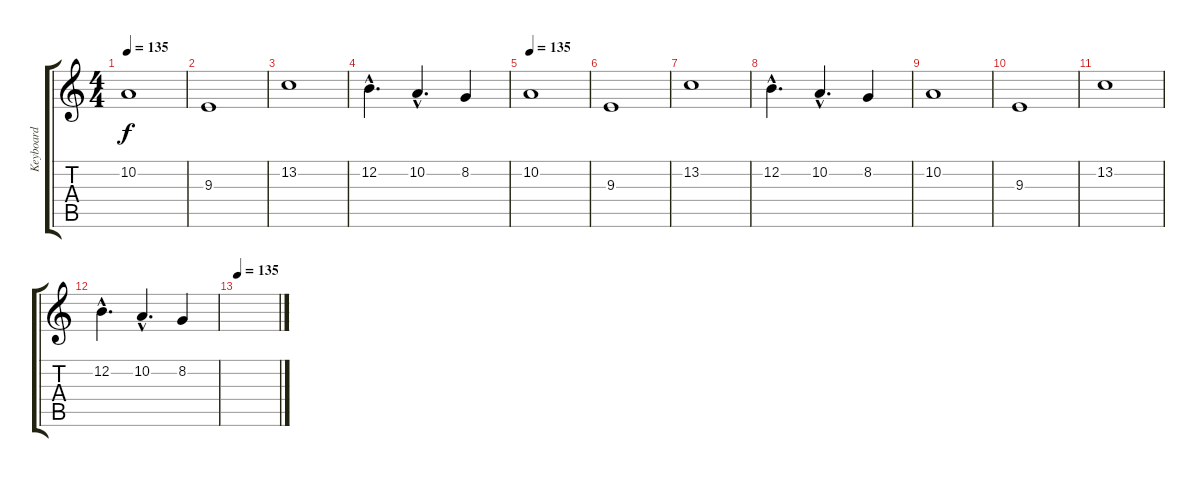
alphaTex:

\track ("Keyboard" "Keyboard") {instrument brasssection}
\staff {score tabs}
\tuning (E4 B3 G3 D3 A2 E2) {hide}
\ts (4 4)
\tempo 135
\clef g2
\ks c
10.2.1{dy f volume 11 instrument stringensemble1} |
9.3.1 |
13.2.1 |
12.2{hac}.4{d} 10.2{hac}.4{d} 8.2.4 |
\tempo 135
10.2.1{volume 11 instrument stringensemble1} |
9.3.1 |
13.2.1 |
12.2{hac}.4{d} 10.2{hac}.4{d} 8.2.4 |
10.2.1{volume 11 instrument stringensemble1} |
9.3.1 |
13.2.1 |
12.2{hac}.4{d} 10.2{hac}.4{d} 8.2.4 |
\tempo 135
